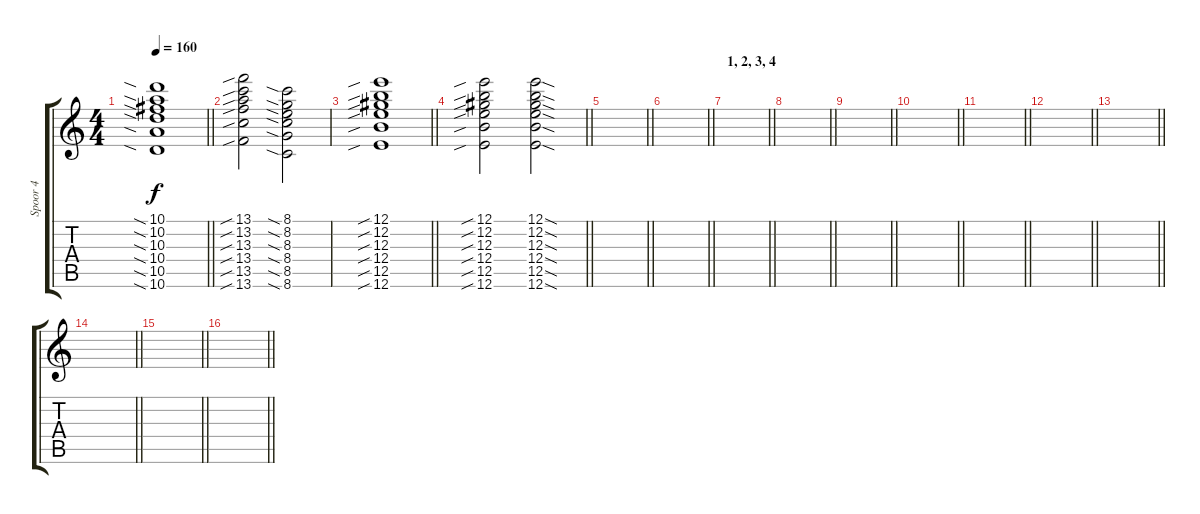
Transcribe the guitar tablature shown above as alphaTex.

\track ("Spoor 4" "Spoor 4") {instrument distortionguitar}
\staff {score tabs}
\tuning (E4 B3 Ab3 E3 B2 E2) {hide}
\ts (4 4)
\tempo 160
\clef g2
\barLineRight lightlight
\ks c
(10.1{sia} 10.2{sia} 10.3{sia} 10.4{sia} 10.5{sia} 10.6{sia}).1{dy f} |
(13.1{sib} 13.2{sib} 13.3{sib} 13.4{sib} 13.5{sib} 13.6{sib}).2 (8.1{sia} 8.2{sia} 8.3{sia} 8.4{sia} 8.5{sia} 8.6{sia}).2 |
\barLineRight lightlight
(12.1{sib} 12.2{sib} 12.3{sib} 12.4{sib} 12.5{sib} 12.6{sib}).1 |
\barLineRight lightlight
(12.1{sib} 12.2{sib} 12.3{sib} 12.4{sib} 12.5{sib} 12.6{sib}).2 (12.1{sod} 12.2{sod} 12.3{sod} 12.4{sod} 12.5{sod} 12.6{sod}).2 |
\barLineRight lightlight
|
\barLineRight lightlight
|
\section ("" "1, 2, 3, 4")
\barLineRight lightlight
|
\barLineRight lightlight
|
\barLineRight lightlight
|
\barLineRight lightlight
|
\section ("" "")
\barLineRight lightlight
|
\barLineRight lightlight
|
\barLineRight lightlight
|
\barLineRight lightlight
|
\barLineRight lightlight
|
\barLineRight lightlight
